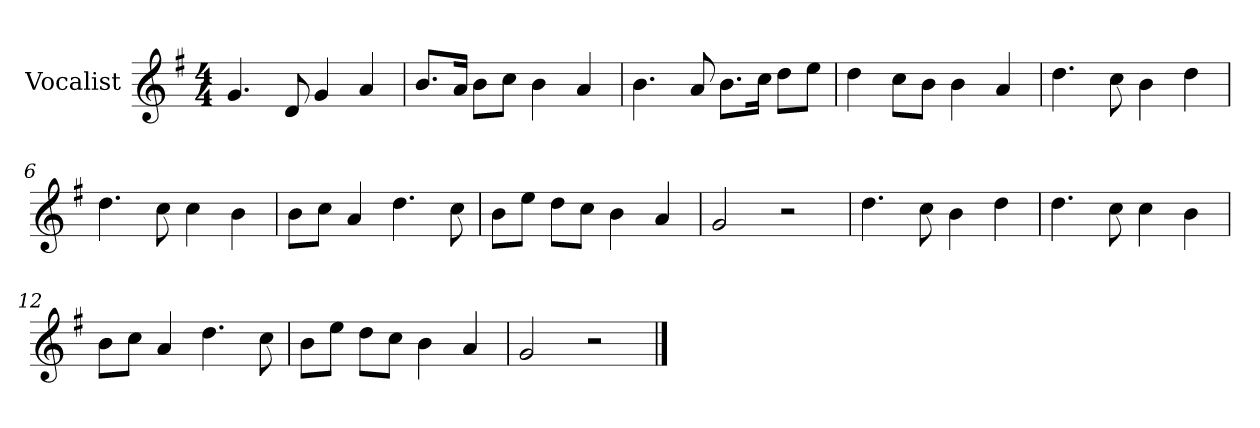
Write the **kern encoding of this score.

**kern
*part1
*staff1
*I"Vocalist
*k[f#]
*G:
*M4/4
=1
4.g
8d
4g
4a
=2
8.bL
16aJk
8bL
8ccJ
4b
4a
=3
4.b
8a
8.bL
16ccJk
8ddL
8eeJ
=4
4dd
8ccL
8bJ
4b
4a
=5
4.dd
8cc
4b
4dd
=6
4.dd
8cc
4cc
4b
=7
8bL
8ccJ
4a
4.dd
8cc
=8
8bL
8eeJ
8ddL
8ccJ
4b
4a
=9
2g
2r
=10
4.dd
8cc
4b
4dd
=11
4.dd
8cc
4cc
4b
=12
8bL
8ccJ
4a
4.dd
8cc
=13
8bL
8eeJ
8ddL
8ccJ
4b
4a
=14
2g
2r
==
*-
